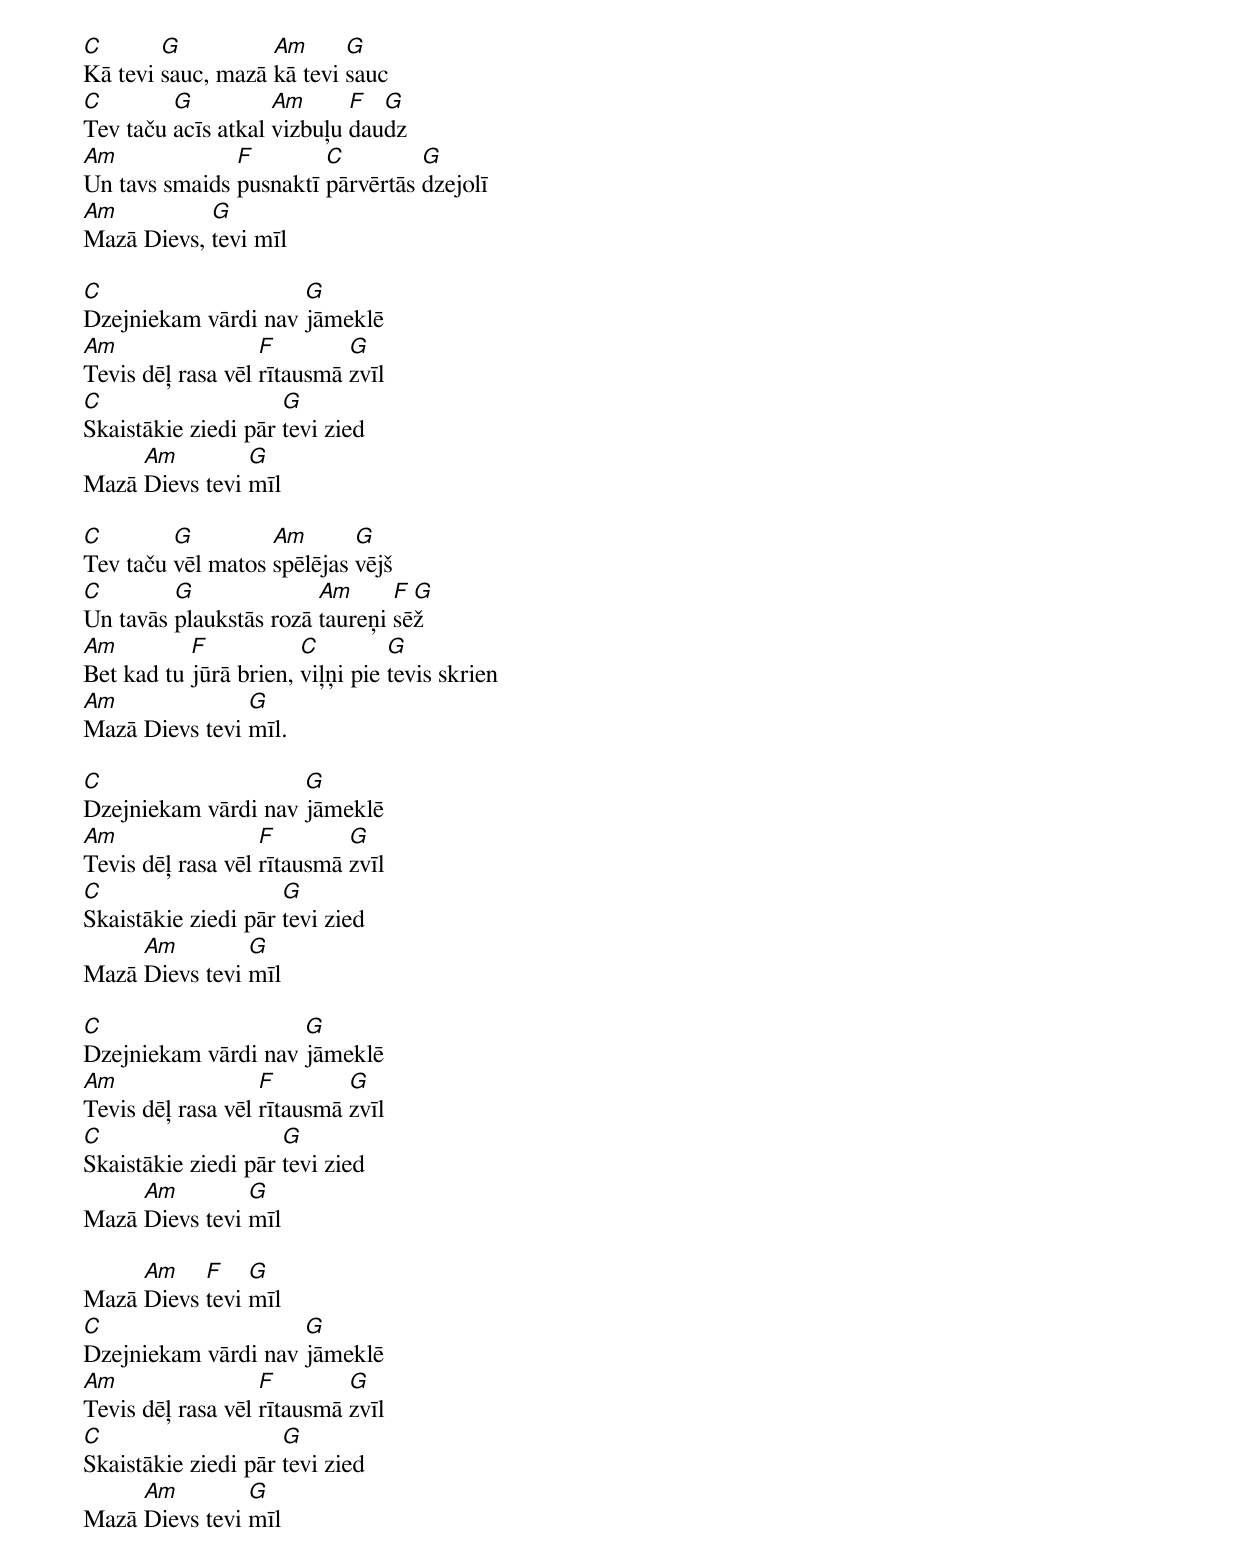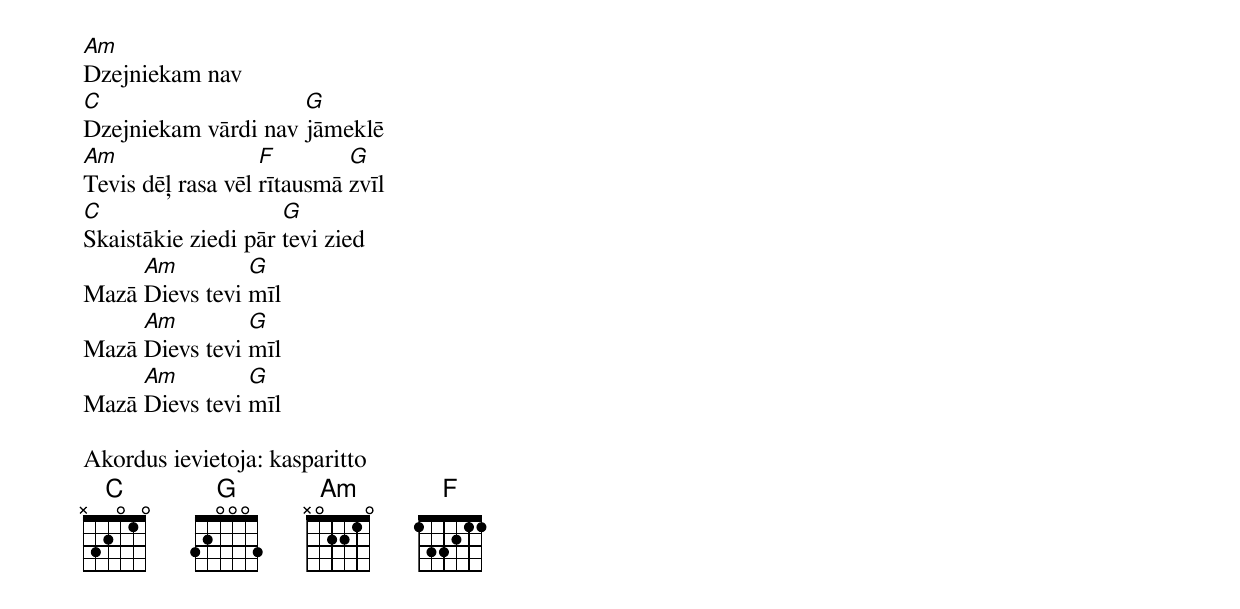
C       G          Am      G
Kā tevi sauc, mazā kā tevi sauc
C        G          Am      F  G
Tev taču acīs atkal vizbuļu daudz
Am             F        C         G
Un tavs smaids pusnaktī pārvērtās dzejolī
Am          G
Mazā Dievs, tevi mīl

C                    G
Dzejniekam vārdi nav jāmeklē
Am                 F        G
Tevis dēļ rasa vēl rītausmā zvīl
C                    G
Skaistākie ziedi pār tevi zied
     Am         G
Mazā Dievs tevi mīl

C        G         Am       G
Tev taču vēl matos spēlējas vējš
C        G              Am      F G
Un tavās plaukstās rozā taureņi sēž
Am         F           C         G
Bet kad tu jūrā brien, viļņi pie tevis skrien
Am              G
Mazā Dievs tevi mīl.

C                    G
Dzejniekam vārdi nav jāmeklē
Am                 F        G
Tevis dēļ rasa vēl rītausmā zvīl
C                    G
Skaistākie ziedi pār tevi zied
     Am         G
Mazā Dievs tevi mīl

C                    G
Dzejniekam vārdi nav jāmeklē
Am                 F        G
Tevis dēļ rasa vēl rītausmā zvīl
C                    G
Skaistākie ziedi pār tevi zied
     Am         G
Mazā Dievs tevi mīl

     Am    F    G
Mazā Dievs tevi mīl
C                    G
Dzejniekam vārdi nav jāmeklē
Am                 F        G
Tevis dēļ rasa vēl rītausmā zvīl
C                    G
Skaistākie ziedi pār tevi zied
     Am         G
Mazā Dievs tevi mīl

Am
Dzejniekam nav
C                    G
Dzejniekam vārdi nav jāmeklē
Am                 F        G
Tevis dēļ rasa vēl rītausmā zvīl
C                    G
Skaistākie ziedi pār tevi zied
     Am         G
Mazā Dievs tevi mīl
     Am         G
Mazā Dievs tevi mīl
     Am         G
Mazā Dievs tevi mīl

Akordus ievietoja: kasparitto
